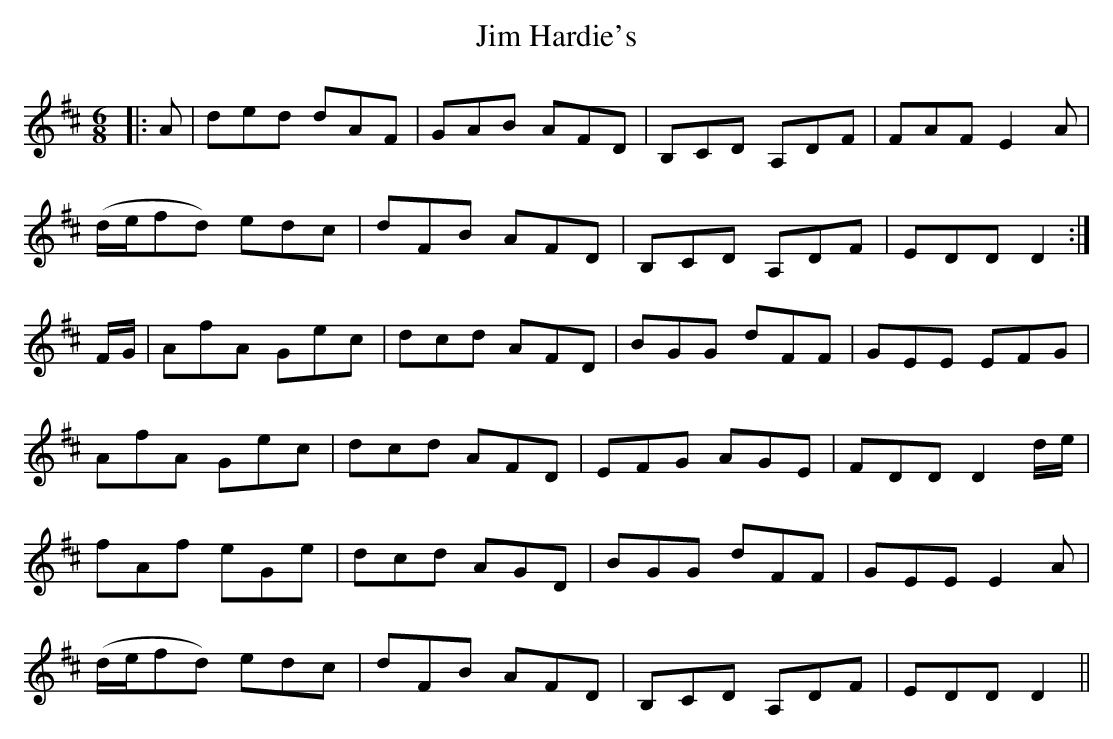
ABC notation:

X:1
T: Jim Hardie's
M: 6/8
L: 1/8
K: Dmaj
|: A|ded dAF|GAB AFD|B,CD A,DF|FAF E2 A|
(d/e/fd) edc|dFB AFD|B,CD A,DF|EDD D2:|
F/G/|AfA Gec|dcd AFD|BGG dFF|GEE EFG|
AfA Gec|dcd AFD|EFG AGE|FDD D2 d/e/|
fAf eGe|dcd AGD|BGG dFF| GEE E2 A|
(d/e/fd) edc|dFB AFD|B,CD A,DF|EDD D2||
